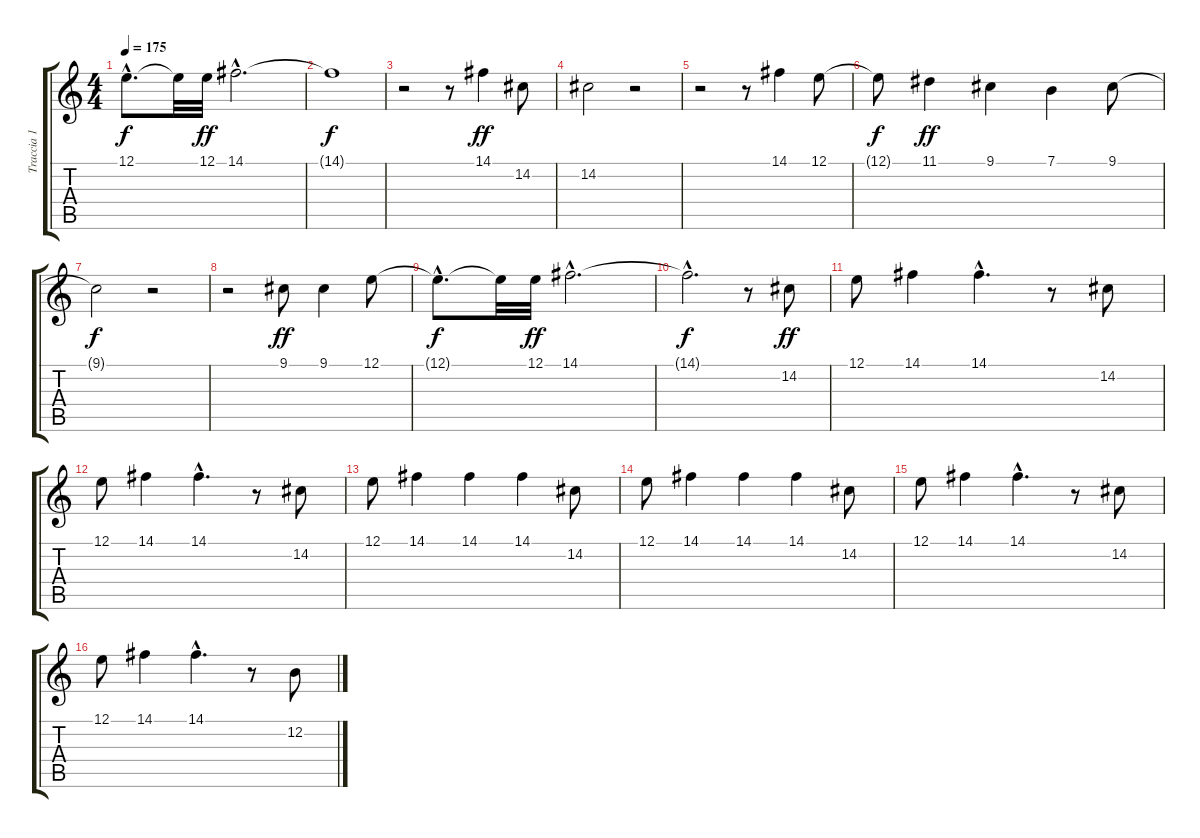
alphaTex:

\track ("Traccia 1" "Traccia 1") {instrument flute}
\staff {score tabs}
\tuning (E4 B3 G3 D3 A2 E2) {hide}
\ts (4 4)
\tempo 175
\clef g2
\ks c
12.1{hac t}.8{d dy f} 12.1{t}.32 12.1.32{dy ff} 14.1{hac}.2{d} |
14.1{t}.1{dy f} |
r.2 r.8 14.1.4{dy ff} 14.2.8 |
14.2.2 r.2 |
r.2 r.8 14.1.4 12.1.8 |
12.1{t}.8{dy f} 11.1.4{dy ff} 9.1.4 7.1.4 9.1.8 |
9.1{t}.2{dy f} r.2 |
r.2 9.1.8{dy ff} 9.1.4 12.1.8 |
12.1{hac t}.8{d dy f} 12.1{t}.32 12.1.32{dy ff} 14.1{hac}.2{d} |
14.1{hac t}.2{d dy f} r.8 14.2.8{dy ff} |
12.1.8 14.1.4 14.1{hac}.4{d} r.8 14.2.8 |
12.1.8 14.1.4 14.1{hac}.4{d} r.8 14.2.8 |
12.1.8 14.1.4 14.1.4 14.1.4 14.2.8 |
12.1.8 14.1.4 14.1.4 14.1.4 14.2.8 |
12.1.8 14.1.4 14.1{hac}.4{d} r.8 14.2.8 |
12.1.8 14.1.4 14.1{hac}.4{d} r.8 12.2.8
